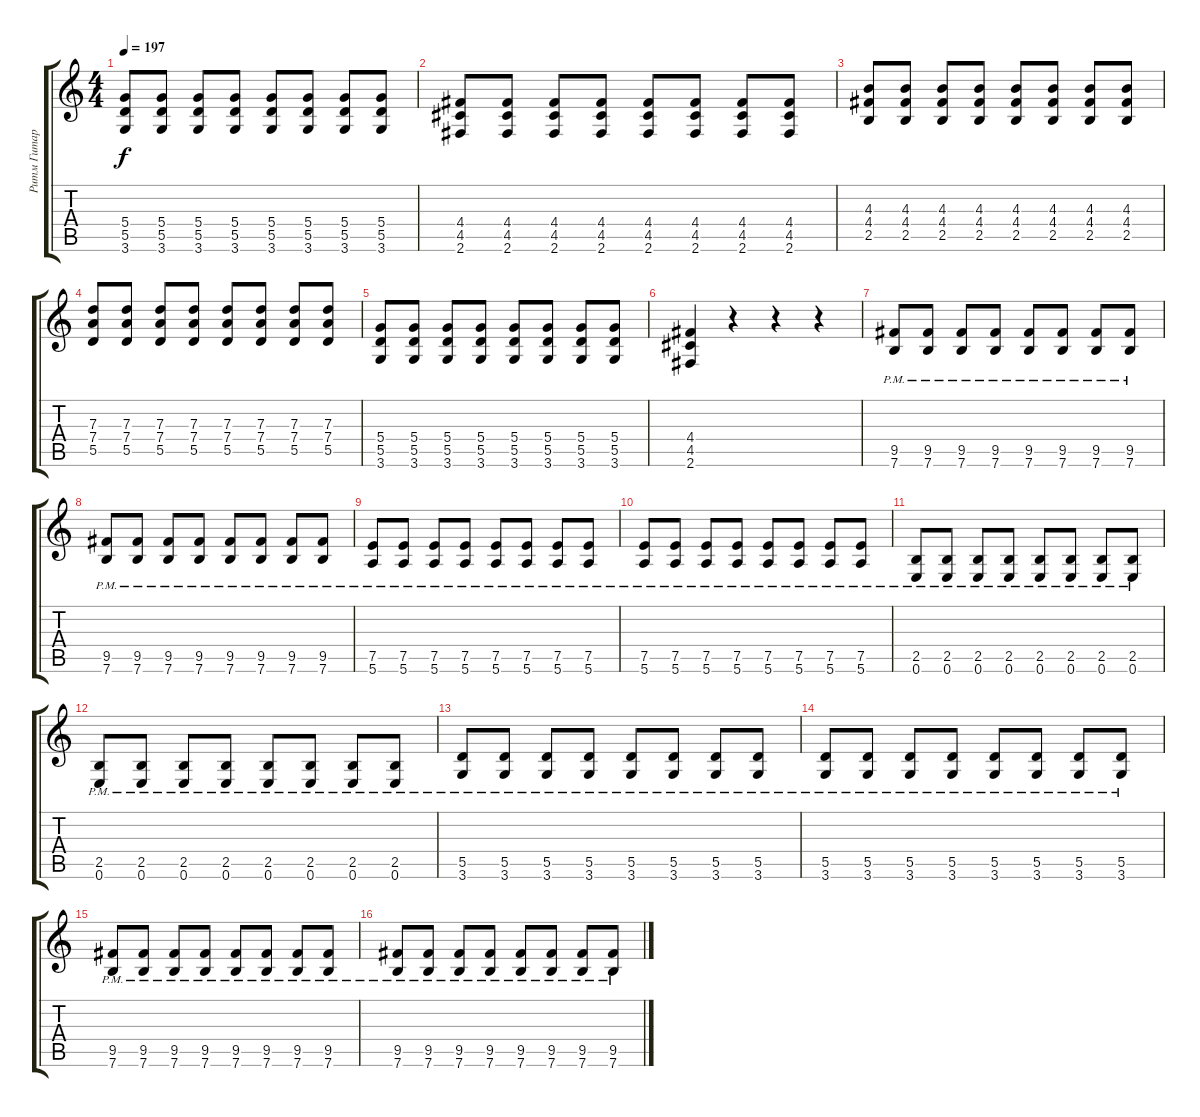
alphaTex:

\track ("Ритм Гитара (Bizzy D)" "Ритм Гитар") {instrument distortionguitar}
\staff {score tabs}
\tuning (E4 B3 G3 D3 A2 E2) {hide}
\ts (4 4)
\tempo 197
\clef g2
\ks c
(5.4 5.5 3.6).8{dy f} (5.4 5.5 3.6).8 (5.4 5.5 3.6).8 (5.4 5.5 3.6).8 (5.4 5.5 3.6).8 (5.4 5.5 3.6).8 (5.4 5.5 3.6).8 (5.4 5.5 3.6).8 |
(4.4 4.5 2.6).8 (4.4 4.5 2.6).8 (4.4 4.5 2.6).8 (4.4 4.5 2.6).8 (4.4 4.5 2.6).8 (4.4 4.5 2.6).8 (4.4 4.5 2.6).8 (4.4 4.5 2.6).8 |
(4.3 4.4 2.5).8 (4.3 4.4 2.5).8 (4.3 4.4 2.5).8 (4.3 4.4 2.5).8 (4.3 4.4 2.5).8 (4.3 4.4 2.5).8 (4.3 4.4 2.5).8 (4.3 4.4 2.5).8 |
(7.3 7.4 5.5).8 (7.3 7.4 5.5).8 (7.3 7.4 5.5).8 (7.3 7.4 5.5).8 (7.3 7.4 5.5).8 (7.3 7.4 5.5).8 (7.3 7.4 5.5).8 (7.3 7.4 5.5).8 |
(5.4 5.5 3.6).8 (5.4 5.5 3.6).8 (5.4 5.5 3.6).8 (5.4 5.5 3.6).8 (5.4 5.5 3.6).8 (5.4 5.5 3.6).8 (5.4 5.5 3.6).8 (5.4 5.5 3.6).8 |
(4.4 4.5 2.6).4 r.4 r.4 r.4 |
(9.5{pm} 7.6{pm}).8 (9.5{pm} 7.6{pm}).8 (9.5{pm} 7.6{pm}).8 (9.5{pm} 7.6{pm}).8 (9.5{pm} 7.6{pm}).8 (9.5{pm} 7.6{pm}).8 (9.5{pm} 7.6{pm}).8 (9.5{pm} 7.6{pm}).8 |
(9.5{pm} 7.6{pm}).8 (9.5{pm} 7.6{pm}).8 (9.5{pm} 7.6{pm}).8 (9.5{pm} 7.6{pm}).8 (9.5{pm} 7.6{pm}).8 (9.5{pm} 7.6{pm}).8 (9.5{pm} 7.6{pm}).8 (9.5{pm} 7.6{pm}).8 |
(7.5{pm} 5.6{pm}).8 (7.5{pm} 5.6{pm}).8 (7.5{pm} 5.6{pm}).8 (7.5{pm} 5.6{pm}).8 (7.5{pm} 5.6{pm}).8 (7.5{pm} 5.6{pm}).8 (7.5{pm} 5.6{pm}).8 (7.5{pm} 5.6{pm}).8 |
(7.5{pm} 5.6{pm}).8 (7.5{pm} 5.6{pm}).8 (7.5{pm} 5.6{pm}).8 (7.5{pm} 5.6{pm}).8 (7.5{pm} 5.6{pm}).8 (7.5{pm} 5.6{pm}).8 (7.5{pm} 5.6{pm}).8 (7.5{pm} 5.6{pm}).8 |
(2.5{pm} 0.6{pm}).8 (2.5{pm} 0.6{pm}).8 (2.5{pm} 0.6{pm}).8 (2.5{pm} 0.6{pm}).8 (2.5{pm} 0.6{pm}).8 (2.5{pm} 0.6{pm}).8 (2.5{pm} 0.6{pm}).8 (2.5{pm} 0.6{pm}).8 |
(2.5{pm} 0.6{pm}).8 (2.5{pm} 0.6{pm}).8 (2.5{pm} 0.6{pm}).8 (2.5{pm} 0.6{pm}).8 (2.5{pm} 0.6{pm}).8 (2.5{pm} 0.6{pm}).8 (2.5{pm} 0.6{pm}).8 (2.5{pm} 0.6{pm}).8 |
(5.5{pm} 3.6{pm}).8 (5.5{pm} 3.6{pm}).8 (5.5{pm} 3.6{pm}).8 (5.5{pm} 3.6{pm}).8 (5.5{pm} 3.6{pm}).8 (5.5{pm} 3.6{pm}).8 (5.5{pm} 3.6{pm}).8 (5.5{pm} 3.6{pm}).8 |
(5.5{pm} 3.6{pm}).8 (5.5{pm} 3.6{pm}).8 (5.5{pm} 3.6{pm}).8 (5.5{pm} 3.6{pm}).8 (5.5{pm} 3.6{pm}).8 (5.5{pm} 3.6{pm}).8 (5.5{pm} 3.6{pm}).8 (5.5{pm} 3.6{pm}).8 |
(9.5{pm} 7.6{pm}).8 (9.5{pm} 7.6{pm}).8 (9.5{pm} 7.6{pm}).8 (9.5{pm} 7.6{pm}).8 (9.5{pm} 7.6{pm}).8 (9.5{pm} 7.6{pm}).8 (9.5{pm} 7.6{pm}).8 (9.5{pm} 7.6{pm}).8 |
(9.5{pm} 7.6{pm}).8 (9.5{pm} 7.6{pm}).8 (9.5{pm} 7.6{pm}).8 (9.5{pm} 7.6{pm}).8 (9.5{pm} 7.6{pm}).8 (9.5{pm} 7.6{pm}).8 (9.5{pm} 7.6{pm}).8 (9.5{pm} 7.6{pm}).8
